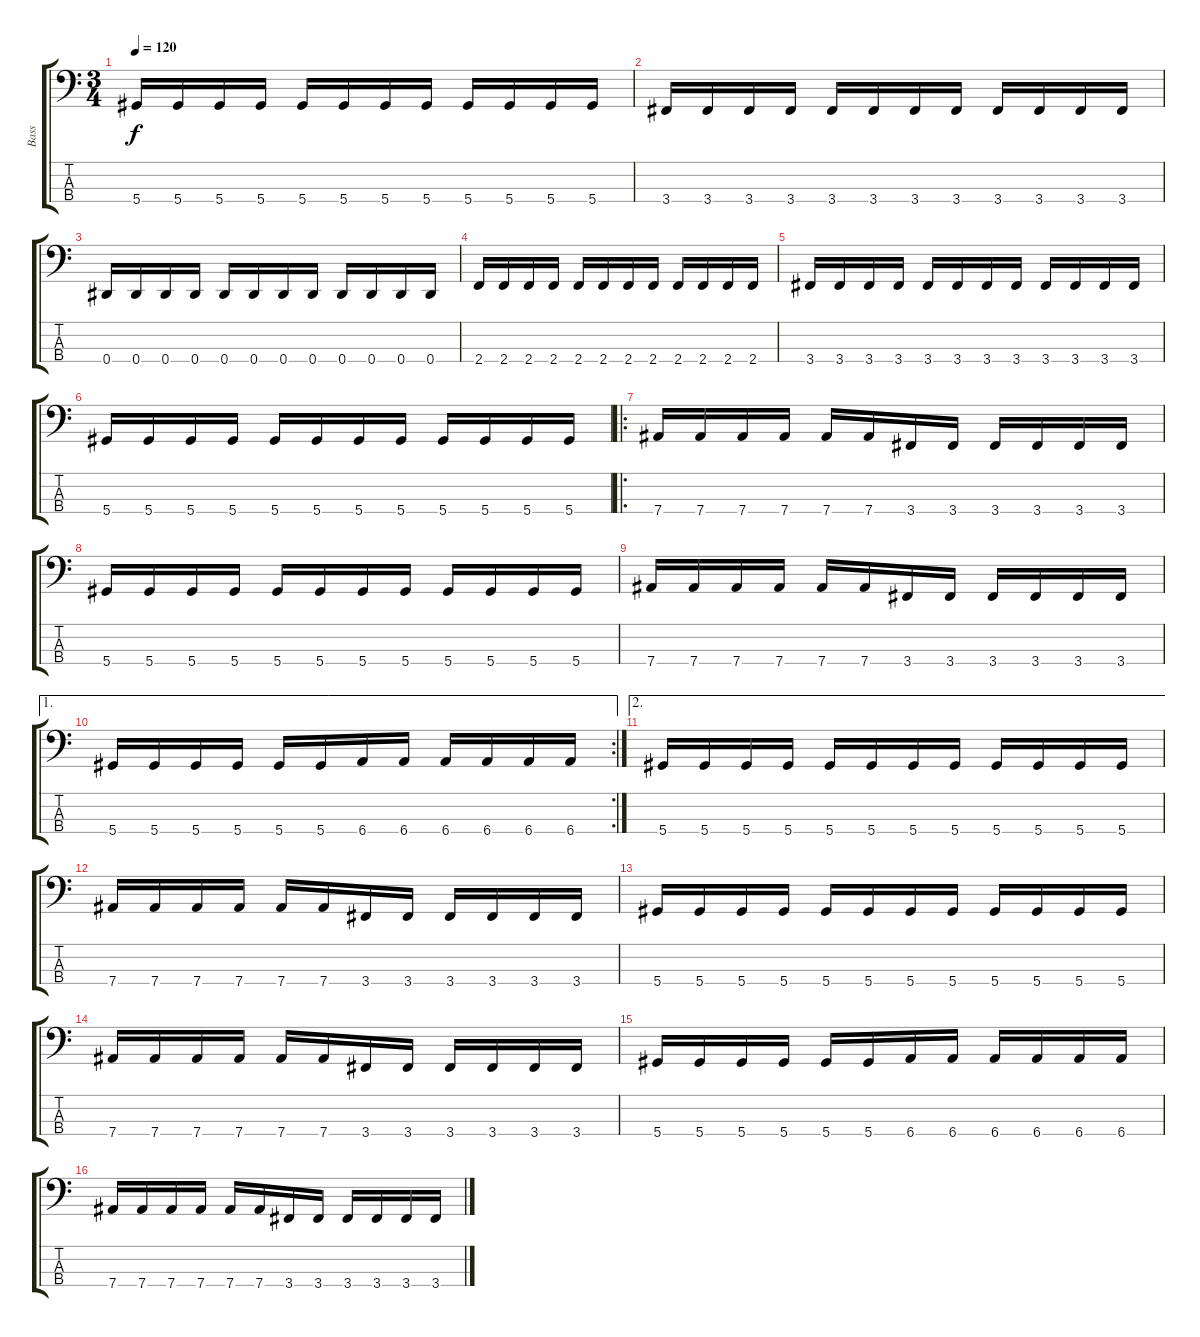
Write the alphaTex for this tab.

\track ("Bass" "Bass") {instrument electricbassfinger}
\staff {score tabs}
\tuning (Gb2 Db2 Ab1 Eb1) {hide}
\ts (3 4)
\tempo 120
\clef f4
\ks c
5.4.16{dy f} 5.4.16 5.4.16 5.4.16 5.4.16 5.4.16 5.4.16 5.4.16 5.4.16 5.4.16 5.4.16 5.4.16 |
3.4.16 3.4.16 3.4.16 3.4.16 3.4.16 3.4.16 3.4.16 3.4.16 3.4.16 3.4.16 3.4.16 3.4.16 |
0.4.16 0.4.16 0.4.16 0.4.16 0.4.16 0.4.16 0.4.16 0.4.16 0.4.16 0.4.16 0.4.16 0.4.16 |
2.4.16 2.4.16 2.4.16 2.4.16 2.4.16 2.4.16 2.4.16 2.4.16 2.4.16 2.4.16 2.4.16 2.4.16 |
3.4.16 3.4.16 3.4.16 3.4.16 3.4.16 3.4.16 3.4.16 3.4.16 3.4.16 3.4.16 3.4.16 3.4.16 |
5.4.16 5.4.16 5.4.16 5.4.16 5.4.16 5.4.16 5.4.16 5.4.16 5.4.16 5.4.16 5.4.16 5.4.16 |
\ro
7.4.16 7.4.16 7.4.16 7.4.16 7.4.16 7.4.16 3.4.16 3.4.16 3.4.16 3.4.16 3.4.16 3.4.16 |
5.4.16 5.4.16 5.4.16 5.4.16 5.4.16 5.4.16 5.4.16 5.4.16 5.4.16 5.4.16 5.4.16 5.4.16 |
7.4.16 7.4.16 7.4.16 7.4.16 7.4.16 7.4.16 3.4.16 3.4.16 3.4.16 3.4.16 3.4.16 3.4.16 |
\ae 1
\rc 2
5.4.16 5.4.16 5.4.16 5.4.16 5.4.16 5.4.16 6.4.16 6.4.16 6.4.16 6.4.16 6.4.16 6.4.16 |
\ae 2
5.4.16 5.4.16 5.4.16 5.4.16 5.4.16 5.4.16 5.4.16 5.4.16 5.4.16 5.4.16 5.4.16 5.4.16 |
7.4.16 7.4.16 7.4.16 7.4.16 7.4.16 7.4.16 3.4.16 3.4.16 3.4.16 3.4.16 3.4.16 3.4.16 |
5.4.16 5.4.16 5.4.16 5.4.16 5.4.16 5.4.16 5.4.16 5.4.16 5.4.16 5.4.16 5.4.16 5.4.16 |
7.4.16 7.4.16 7.4.16 7.4.16 7.4.16 7.4.16 3.4.16 3.4.16 3.4.16 3.4.16 3.4.16 3.4.16 |
5.4.16 5.4.16 5.4.16 5.4.16 5.4.16 5.4.16 6.4.16 6.4.16 6.4.16 6.4.16 6.4.16 6.4.16 |
7.4.16 7.4.16 7.4.16 7.4.16 7.4.16 7.4.16 3.4.16 3.4.16 3.4.16 3.4.16 3.4.16 3.4.16
